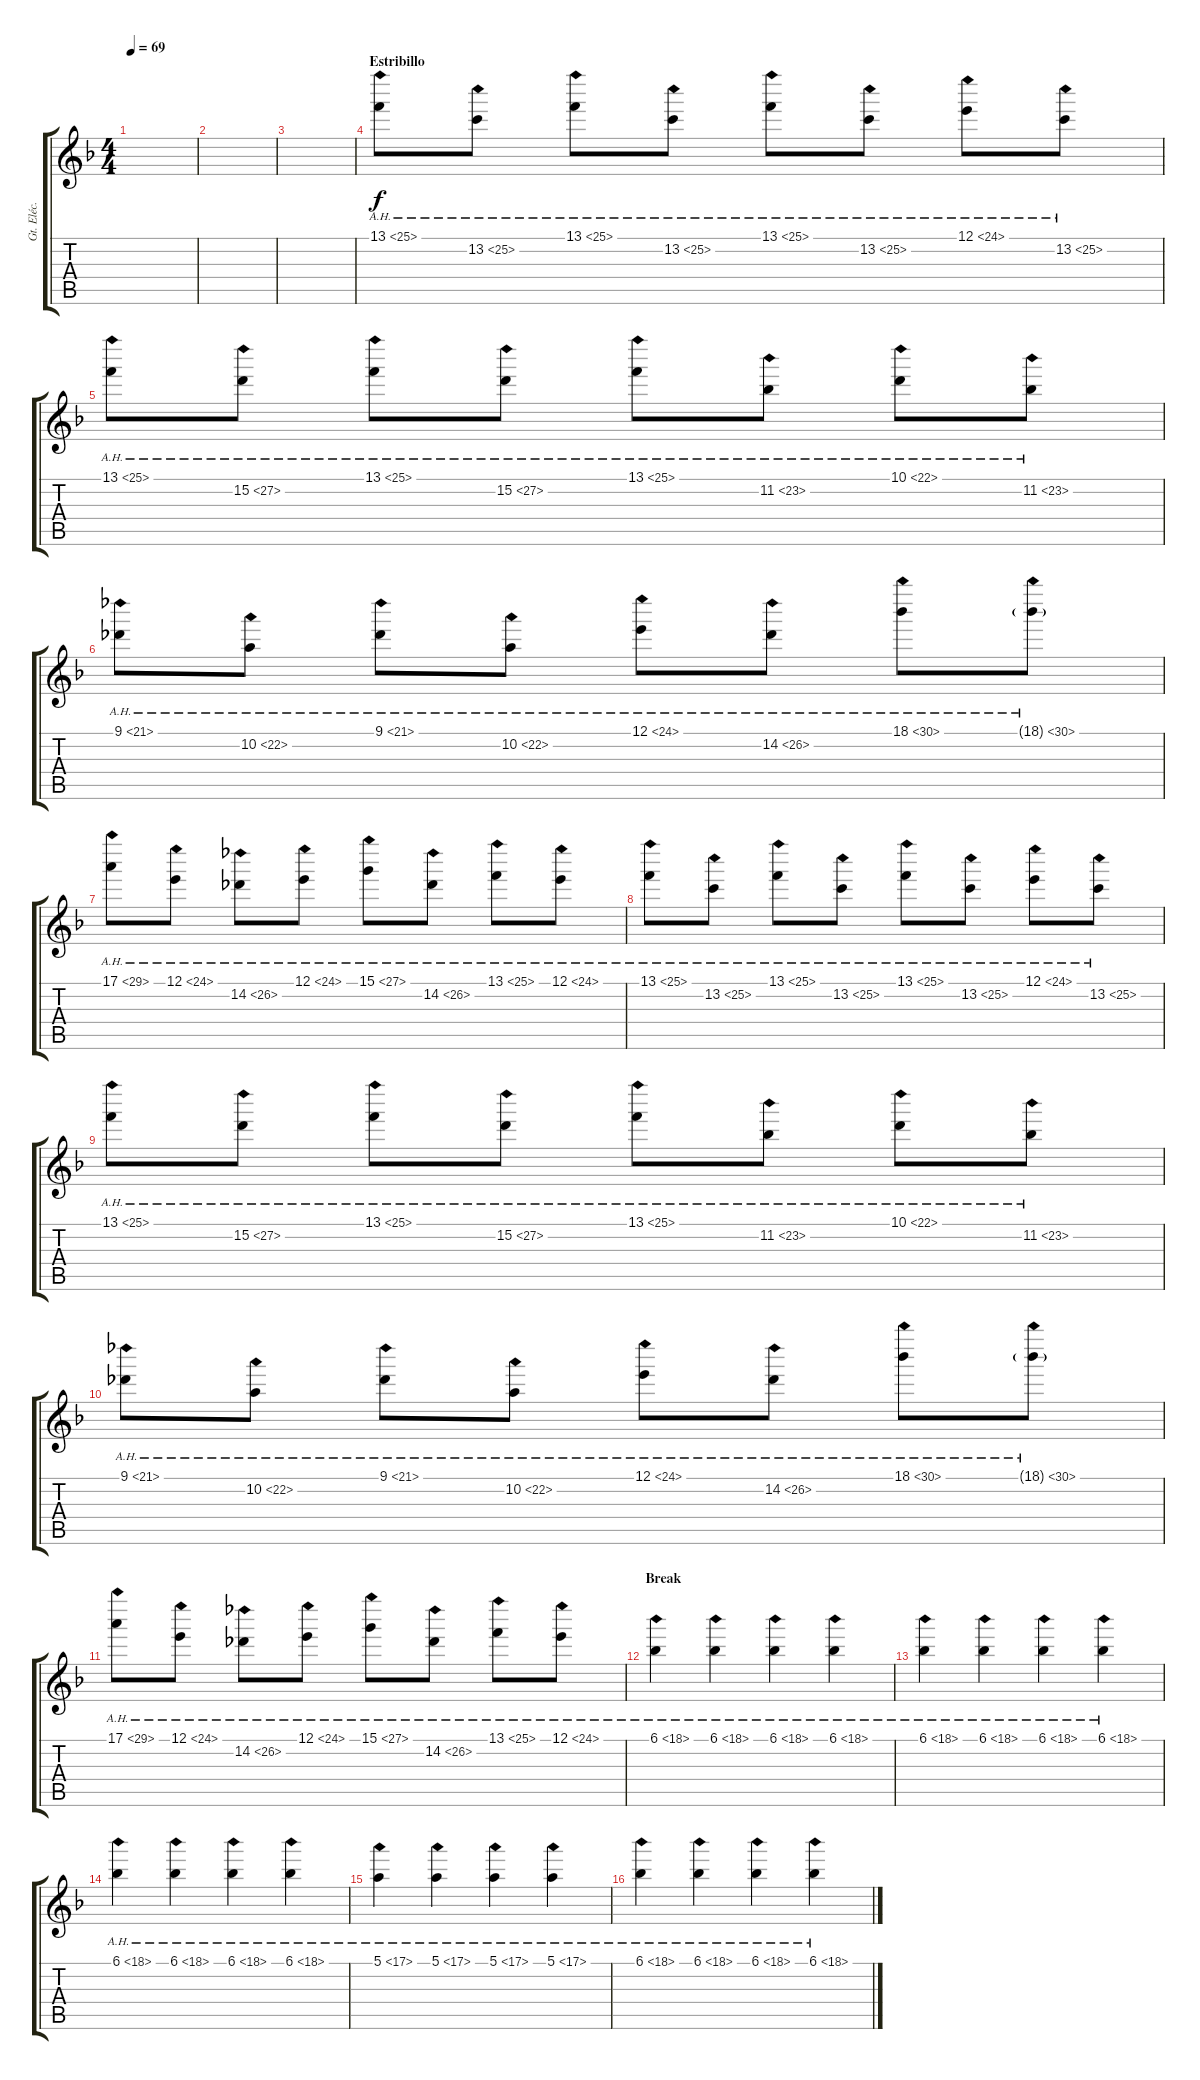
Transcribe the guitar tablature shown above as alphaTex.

\track ("Gt. Eléc. Solista" "Gt. Eléc. ") {instrument electricguitarjazz}
\staff {score tabs}
\tuning (E4 B3 G3 D3 A2 E2) {hide}
\ts (4 4)
\tempo 69
\clef g2
\ks dminor
|
|
|
\section ("" "Estribillo")
13.1{ah 12}.8 13.2{ah 12}.8 13.1{ah 12}.8 13.2{ah 12}.8 13.1{ah 12}.8 13.2{ah 12}.8 12.1{ah 12}.8 13.2{ah 12}.8 |
13.1{ah 12}.8 15.2{ah 12}.8 13.1{ah 12}.8 15.2{ah 12}.8 13.1{ah 12}.8 11.2{ah 12}.8 10.1{ah 12}.8 11.2{ah 12}.8 |
9.1{ah 12}.8 10.2{ah 12}.8 9.1{ah 12}.8 10.2{ah 12}.8 12.1{ah 12}.8 14.2{ah 12}.8 18.1{ah 12}.8 18.1{ah 12 g}.8 |
17.1{ah 12}.8 12.1{ah 12}.8 14.2{ah 12}.8 12.1{ah 12}.8 15.1{ah 12}.8 14.2{ah 12}.8 13.1{ah 12}.8 12.1{ah 12}.8 |
13.1{ah 12}.8 13.2{ah 12}.8 13.1{ah 12}.8 13.2{ah 12}.8 13.1{ah 12}.8 13.2{ah 12}.8 12.1{ah 12}.8 13.2{ah 12}.8 |
13.1{ah 12}.8 15.2{ah 12}.8 13.1{ah 12}.8 15.2{ah 12}.8 13.1{ah 12}.8 11.2{ah 12}.8 10.1{ah 12}.8 11.2{ah 12}.8 |
9.1{ah 12}.8 10.2{ah 12}.8 9.1{ah 12}.8 10.2{ah 12}.8 12.1{ah 12}.8 14.2{ah 12}.8 18.1{ah 12}.8 18.1{ah 12 g}.8 |
17.1{ah 12}.8 12.1{ah 12}.8 14.2{ah 12}.8 12.1{ah 12}.8 15.1{ah 12}.8 14.2{ah 12}.8 13.1{ah 12}.8 12.1{ah 12}.8 |
\section ("" "Break")
6.1{ah 12}.4 6.1{ah 12}.4 6.1{ah 12}.4 6.1{ah 12}.4 |
6.1{ah 12}.4 6.1{ah 12}.4 6.1{ah 12}.4 6.1{ah 12}.4 |
6.1{ah 12}.4 6.1{ah 12}.4 6.1{ah 12}.4 6.1{ah 12}.4 |
5.1{ah 12}.4 5.1{ah 12}.4 5.1{ah 12}.4 5.1{ah 12}.4 |
6.1{ah 12}.4 6.1{ah 12}.4 6.1{ah 12}.4 6.1{ah 12}.4
